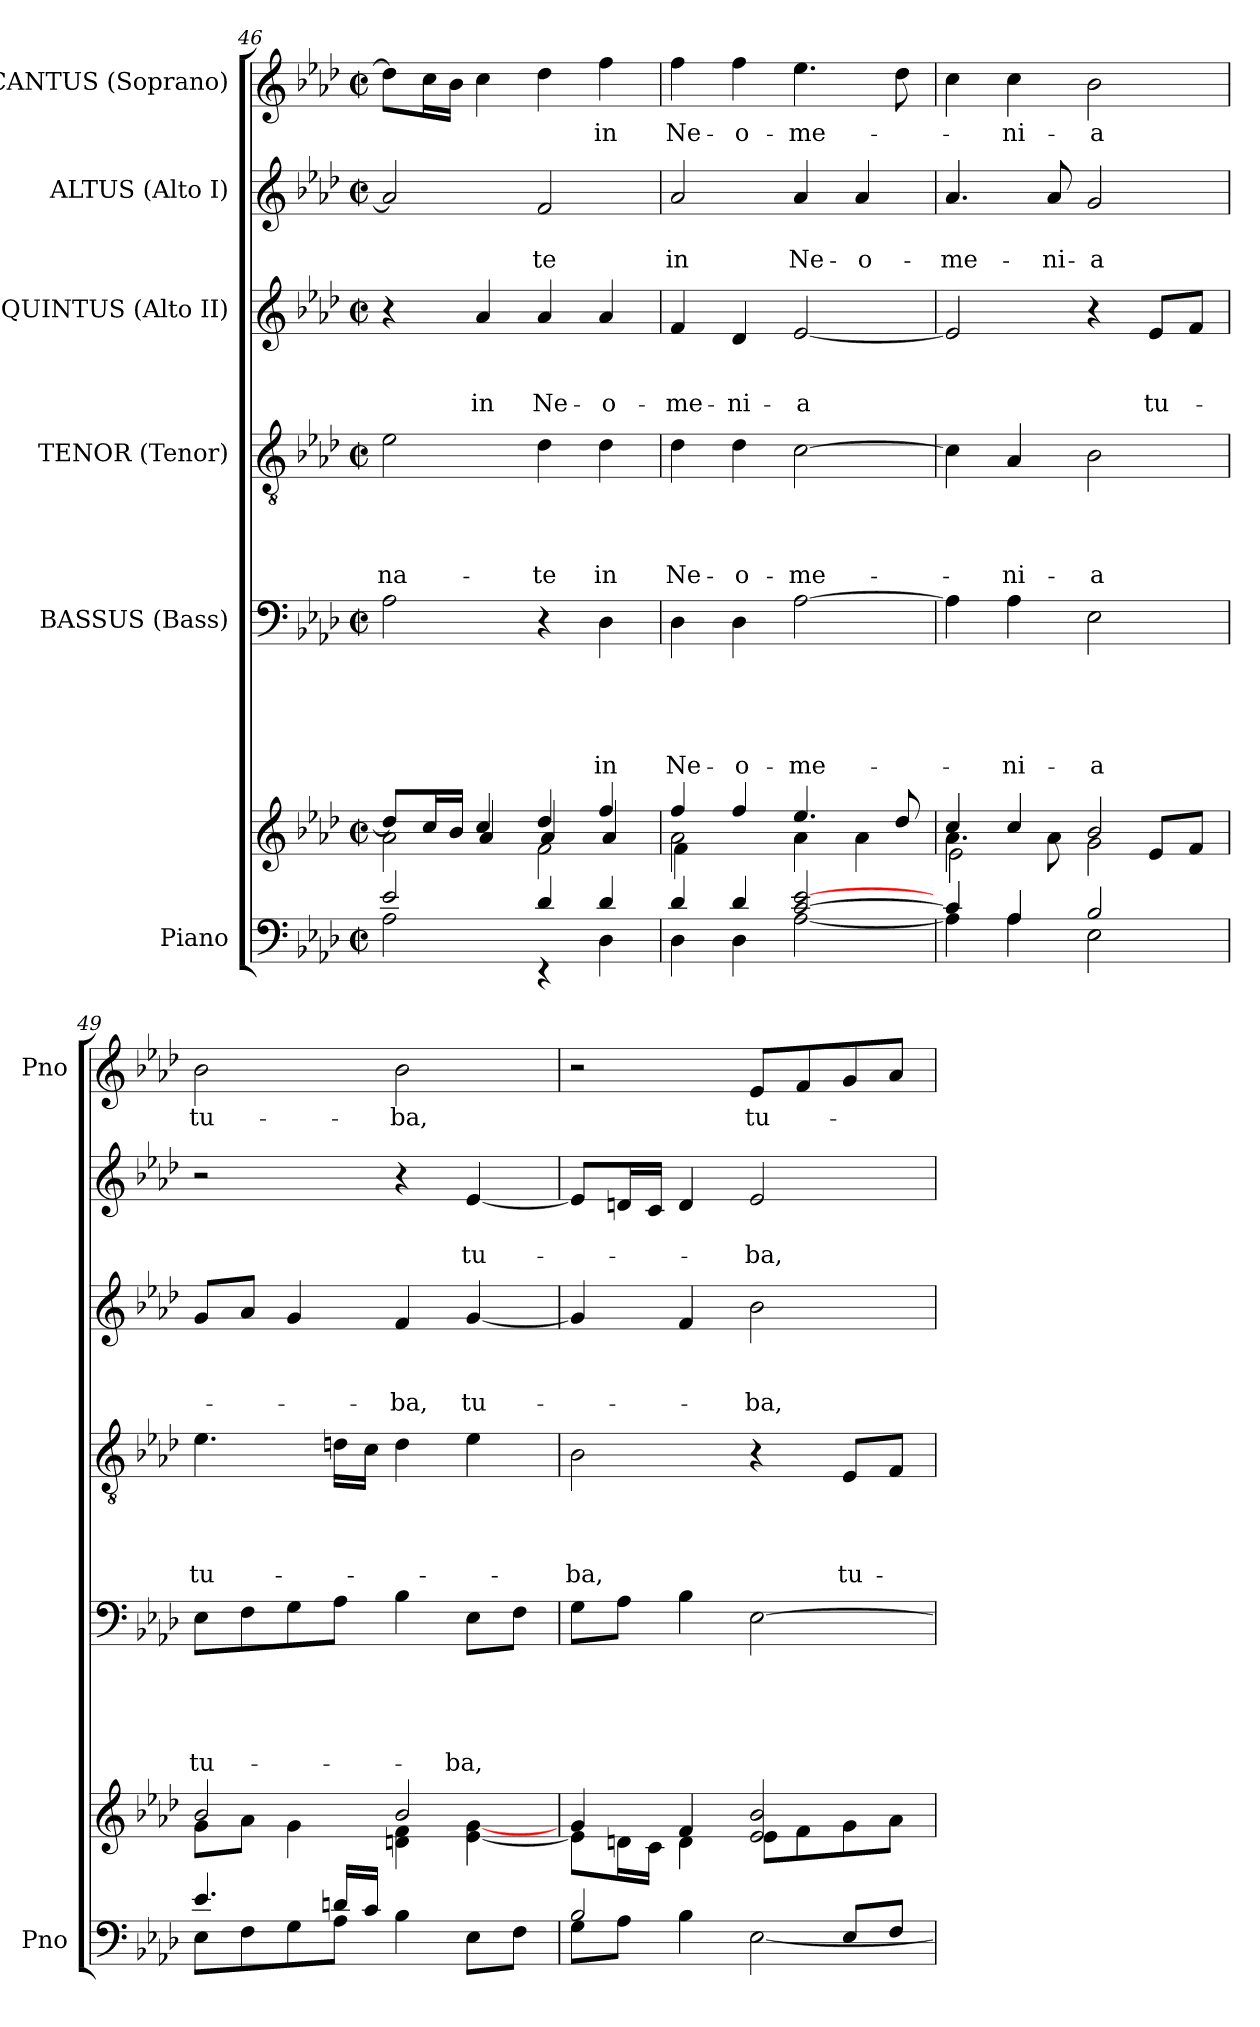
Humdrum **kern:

**kern	**kern	**kern	**text	**text	**text	**text	**text	**kern	**text	**text	**text	**text	**kern	**text	**text	**text	**kern	**text	**text	**kern	**text
*part6	*part6	*part5	*part5	*part5	*part5	*part5	*part5	*part4	*part4	*part4	*part4	*part4	*part3	*part3	*part3	*part3	*part2	*part2	*part2	*part1	*part1
*staff7	*staff6	*staff5	*staff5	*staff5	*staff5	*staff5	*staff5	*staff4	*staff4	*staff4	*staff4	*staff4	*staff3	*staff3	*staff3	*staff3	*staff2	*staff2	*staff2	*staff1	*staff1
*I"Piano	*	*I"BASSUS (Bass)	*	*	*	*	*	*I"TENOR (Tenor)	*	*	*	*	*I"QUINTUS (Alto II)	*	*	*	*I"ALTUS (Alto I)	*	*	*I"CANTUS (Soprano)	*
*I'Pno	*	*	*	*	*	*	*	*	*	*	*	*	*	*	*	*	*	*	*	*I'Pno	*
*clefF4	*clefG2	*clefF4	*	*	*	*	*	*clefGv2	*	*	*	*	*clefG2	*	*	*	*clefG2	*	*	*clefG2	*
*k[b-e-a-d-]	*k[b-e-a-d-]	*k[b-e-a-d-]	*	*	*	*	*	*k[b-e-a-d-]	*	*	*	*	*k[b-e-a-d-]	*	*	*	*k[b-e-a-d-]	*	*	*k[b-e-a-d-]	*
*A-:	*A-:	*A-:	*	*	*	*	*	*A-:	*	*	*	*	*A-:	*	*	*	*A-:	*	*	*A-:	*
*M2/2	*M2/2	*M2/2	*	*	*	*	*	*M2/2	*	*	*	*	*M2/2	*	*	*	*M2/2	*	*	*M2/2	*
*met(c|)	*met(c|)	*met(c|)	*	*	*	*	*	*met(c|)	*	*	*	*	*met(c|)	*	*	*	*met(c|)	*	*	*met(c|)	*
=46	=46	=46	=46	=46	=46	=46	=46	=46	=46	=46	=46	=46	=46	=46	=46	=46	=46	=46	=46	=46	=46
*^	*^	*	*	*	*	*	*	*	*	*	*	*	*	*	*	*	*	*	*	*	*
*	*	*	*^	*	*	*	*	*	*	*	*	*	*	*	*	*	*	*	*	*	*	*	*
!	!	!	!	!	!	!	!	!	!	!	!	!	!	!	!LO:LY:b	!	!	!	!	!	!	!	!	!
2e-/	2A-\	8dd-/L]	2a-\	4ryy	2A-\	.	.	.	.	.	2e-\	.	.	.	-na-	4r	.	.	.	2a-/]	.	.	8dd-\L]	.
.	.	16cc/L	.	.	.	.	.	.	.	.	.	.	.	.	.	.	.	.	.	.	.	.	16cc\L	.
.	.	16b-/JJ	.	.	.	.	.	.	.	.	.	.	.	.	.	.	.	.	.	.	.	.	16b-\JJ	.
!	!	!	!	!	!	!	!	!	!	!	!	!	!	!	!	!	!	!	!LO:LY:b	!	!	!	!	!
.	.	4cc/	.	4a-/	.	.	.	.	.	.	.	.	.	.	.	4a-/	.	.	in	.	.	.	4cc\	.
!	!	!	!	!	!	!	!	!	!	!	!	!	!	!	!LO:LY:b	!	!	!	!LO:LY:b	!	!	!LO:LY:b	!	!
4d-/	4rEE	4dd-/	2f\	4a-/	4r	.	.	.	.	.	4d-\	.	.	.	-te	4a-/	.	.	Ne-	2f/	.	-te	4dd-\	.
!	!	!	!	!	!	!	!	!	!	!LO:LY:b	!	!	!	!	!LO:LY:b	!	!	!	!LO:LY:b	!	!	!	!	!LO:LY:b
4d-/	4D-\	4ff/	.	4a-/	4D-\	.	.	.	.	in	4d-\	.	.	.	in	4a-/	.	.	-o-	.	.	.	4ff\	in
=47	=47	=47	=47	=47	=47	=47	=47	=47	=47	=47	=47	=47	=47	=47	=47	=47	=47	=47	=47	=47	=47	=47	=47	=47
!	!	!	!	!	!	!	!	!	!	!LO:LY:b	!	!	!	!	!LO:LY:b	!	!	!	!LO:LY:b	!	!	!LO:LY:b	!	!LO:LY:b
4d-/	4D-\	4ff/	2a-\	4f\	4D-\	.	.	.	.	Ne-	4d-\	.	.	.	Ne-	4f/	.	.	-me-	2a-/	.	in	4ff\	Ne-
!	!	!	!	!	!	!	!	!	!	!LO:LY:b	!	!	!	!	!LO:LY:b	!	!	!	!LO:LY:b	!	!	!	!	!LO:LY:b
4d-/	4D-\	4ff/	.	2.ryy	4D-\	.	.	.	.	-o-	4d-\	.	.	.	-o-	4d-/	.	.	-ni-	.	.	.	4ff\	-o-
!	!	!	!	!	!	!	!	!	!	!LO:LY:b	!	!	!	!	!LO:LY:b	!	!	!	!LO:LY:b	!	!	!LO:LY:b	!	!LO:LY:b
[>2c/ [>2e-/	[<2A-\	4.ee-/	4a-\	.	[2A-\	.	.	.	.	-me-	[2c\	.	.	.	-me-	[2e-/	.	.	-a	4a-/	.	Ne-	4.ee-\	-me-
!	!	!	!	!	!	!	!	!	!	!	!	!	!	!	!	!	!	!	!	!	!	!LO:LY:b	!	!
.	.	.	4a-\	.	.	.	.	.	.	.	.	.	.	.	.	.	.	.	.	4a-/	.	-o-	.	.
.	.	8dd-/	.	.	.	.	.	.	.	.	.	.	.	.	.	.	.	.	.	.	.	.	8dd-\	.
=48	=48	=48	=48	=48	=48	=48	=48	=48	=48	=48	=48	=48	=48	=48	=48	=48	=48	=48	=48	=48	=48	=48	=48	=48
!	!	!	!	!	!	!	!	!	!	!	!	!	!	!	!	!	!	!	!	!	!	!LO:LY:b	!	!
4c/]	4A-\]	4cc/	4.a-\	2e-\	4A-\]	.	.	.	.	.	4c\]	.	.	.	.	2e-/]	.	.	.	4.a-/	.	-me-	4cc\	.
!	!	!	!	!	!	!	!	!	!	!LO:LY:b	!	!	!	!	!LO:LY:b	!	!	!	!	!	!	!	!	!LO:LY:b
4A-/	4A-\	4cc/	.	.	4A-\	.	.	.	.	-ni-	4A-/	.	.	.	-ni-	.	.	.	.	.	.	.	4cc\	-ni-
!	!	!	!	!	!	!	!	!	!	!	!	!	!	!	!	!	!	!	!	!	!	!LO:LY:b	!	!
.	.	.	8a-\	.	.	.	.	.	.	.	.	.	.	.	.	.	.	.	.	8a-/	.	-ni-	.	.
!	!	!	!	!	!	!	!	!	!	!LO:LY:b	!	!	!	!	!LO:LY:b	!	!	!	!	!	!	!LO:LY:b	!	!LO:LY:b
2B-/	2E-\	2b-/	2g\	4ryy	2E-\	.	.	.	.	-a	2B-\	.	.	.	-a	4r	.	.	.	2g/	.	-a	2b-\	-a
!	!	!	!	!	!	!	!	!	!	!	!	!	!	!	!	!	!	!	!LO:LY:b	!	!	!	!	!
.	.	.	.	8e-/L	.	.	.	.	.	.	.	.	.	.	.	8e-/L	.	.	tu-	.	.	.	.	.
.	.	.	.	8f/J	.	.	.	.	.	.	.	.	.	.	.	8f/J	.	.	.	.	.	.	.	.
=49	=49	=49	=49	=49	=49	=49	=49	=49	=49	=49	=49	=49	=49	=49	=49	=49	=49	=49	=49	=49	=49	=49	=49	=49
!	!	!	!	!	!	!	!	!	!	!LO:LY:b	!	!	!	!	!LO:LY:b	!	!	!	!	!	!	!	!	!LO:LY:b
*	*	*	*v	*v	*	*	*	*	*	*	*	*	*	*	*	*	*	*	*	*	*	*	*	*
4.e-/	8E-\L	2b-/	8g\L	8E-\L	.	.	.	.	tu-	4.e-\	.	.	.	tu-	8g/L	.	.	.	2r	.	.	2b-\	tu-
.	8F\	.	8a-\J	8F\	.	.	.	.	.	.	.	.	.	.	8a-/J	.	.	.	.	.	.	.	.
.	8G\	.	4g\	8G\	.	.	.	.	.	.	.	.	.	.	4g/	.	.	.	.	.	.	.	.
16dn/LL	8A-\J	.	.	8A-\J	.	.	.	.	.	16dn\LL	.	.	.	.	.	.	.	.	.	.	.	.	.
16c/JJ	.	.	.	.	.	.	.	.	.	16c\JJ	.	.	.	.	.	.	.	.	.	.	.	.	.
!	!	!	!	!	!	!	!	!	!	!	!	!	!	!	!	!	!	!LO:LY:b	!	!	!	!	!LO:LY:b
2ryy	4B-\	2b-/	4dn\ 4f\	4B-\	.	.	.	.	.	4d\	.	.	.	.	4f/	.	.	-ba,	4r	.	.	2b-\	-ba,
!	!	!	!	!	!	!	!	!	!LO:LY:b	!	!	!	!	!	!	!	!	!LO:LY:b	!	!	!LO:LY:b	!	!
.	8E-\L	.	[<4e-\ [<4g\	8E-\L	.	.	.	.	-ba,	4e-\	.	.	.	.	[4g/	.	.	tu-	[4e-/	.	tu-	.	.
.	8F\J	.	.	8F\J	.	.	.	.	.	.	.	.	.	.	.	.	.	.	.	.	.	.	.
!!LO:PB:g=z
=50	=50	=50	=50	=50	=50	=50	=50	=50	=50	=50	=50	=50	=50	=50	=50	=50	=50	=50	=50	=50	=50	=50	=50
*	*	*	*^	*	*	*	*	*	*	*	*	*	*	*	*	*	*	*	*	*	*	*	*
!	!	!	!	!	!	!	!	!	!	!	!	!	!	!	!LO:LY:b	!	!	!	!	!	!	!	!	!
2B-/	8G\L	2ryy	8e-\L]	4g/	8G\L	.	.	.	.	.	2B-\	.	.	.	-ba,	4g/]	.	.	.	8e-/L]	.	.	2r	.
.	8A-\J	.	16dn\L	.	8A-\J	.	.	.	.	.	.	.	.	.	.	.	.	.	.	16dn/L	.	.	.	.
.	.	.	16c\JJ	.	.	.	.	.	.	.	.	.	.	.	.	.	.	.	.	16c/JJ	.	.	.	.
.	4B-\	.	4d\	4f/	4B-\	.	.	.	.	.	.	.	.	.	.	4f/	.	.	.	4d/	.	.	.	.
!	!	!	!	!	!	!	!	!	!	!	!	!	!	!	!	!	!	!	!LO:LY:b	!	!	!LO:LY:b	!	!LO:LY:b
4ryy	[<2E-\	2e-/ 2b-/	8e-\L	2ryy	[2E-\	.	.	.	.	.	4r	.	.	.	.	2b-\	.	.	-ba,	2e-/	.	-ba,	8e-/L	tu-
.	.	.	8f\	.	.	.	.	.	.	.	.	.	.	.	.	.	.	.	.	.	.	.	8f/	.
!	!	!	!	!	!	!	!	!	!	!	!	!	!	!	!LO:LY:b	!	!	!	!	!	!	!	!	!
8E-/L	.	.	8g\	.	.	.	.	.	.	.	8E-/L	.	.	.	tu-	.	.	.	.	.	.	.	8g/	.
8F/J	.	.	8a-\J	.	.	.	.	.	.	.	8F/J	.	.	.	.	.	.	.	.	.	.	.	8a-/J	.
*v	*v	*	*	*	*	*	*	*	*	*	*	*	*	*	*	*	*	*	*	*	*	*	*	*
*	*v	*v	*v	*	*	*	*	*	*	*	*	*	*	*	*	*	*	*	*	*	*	*	*
=	=	=	=	=	=	=	=	=	=	=	=	=	=	=	=	=	=	=	=	=	=
*-	*-	*-	*-	*-	*-	*-	*-	*-	*-	*-	*-	*-	*-	*-	*-	*-	*-	*-	*-	*-	*-
